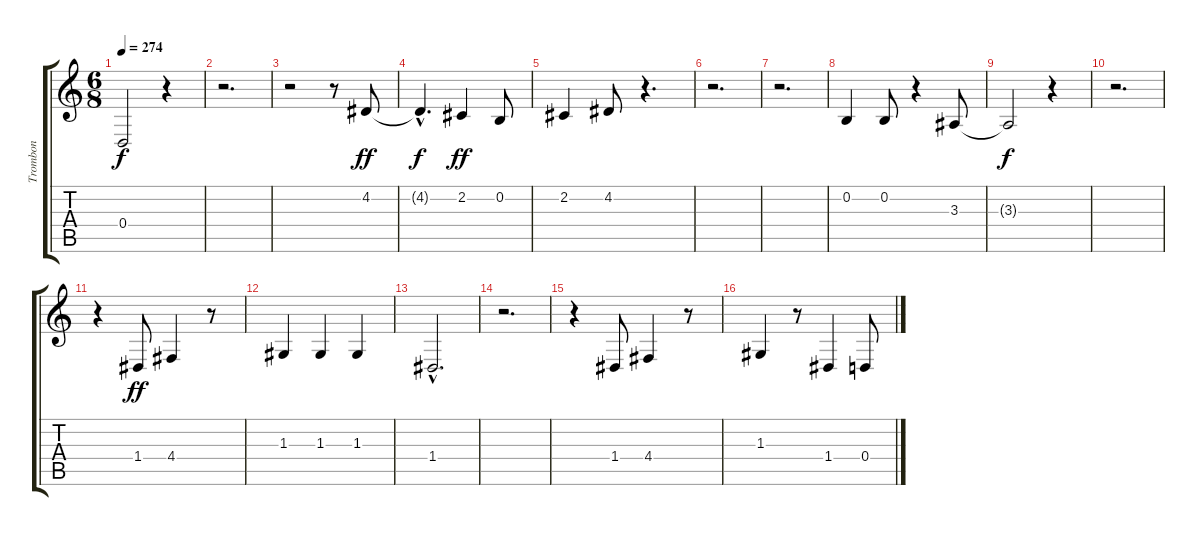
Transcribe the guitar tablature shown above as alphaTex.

\track ("Trombon   (Adorno" "Trombon   ") {instrument trombone}
\staff {score tabs}
\tuning (E4 B3 G3 D3 A2 E2) {hide}
\ts (6 8)
\tempo 274
\clef g2
\ks c
0.4{t}.2{dy f} r.4 |
r.2{d} |
r.2 r.8 4.2.8{dy ff} |
4.2{hac t}.4{d dy f} 2.2.4{dy ff} 0.2.8 |
2.2.4 4.2.8 r.4{d} |
r.2{d} |
r.2{d} |
0.2.4 0.2.8 r.4 3.3.8 |
3.3{t}.2{dy f} r.4 |
r.2{d} |
r.4 1.4.8{dy ff} 4.4.4 r.8 |
1.3.4 1.3.4 1.3.4 |
1.4{hac}.2{d} |
r.2{d} |
r.4 1.4.8 4.4.4 r.8 |
1.3.4 r.8 1.4.4 0.4.8
